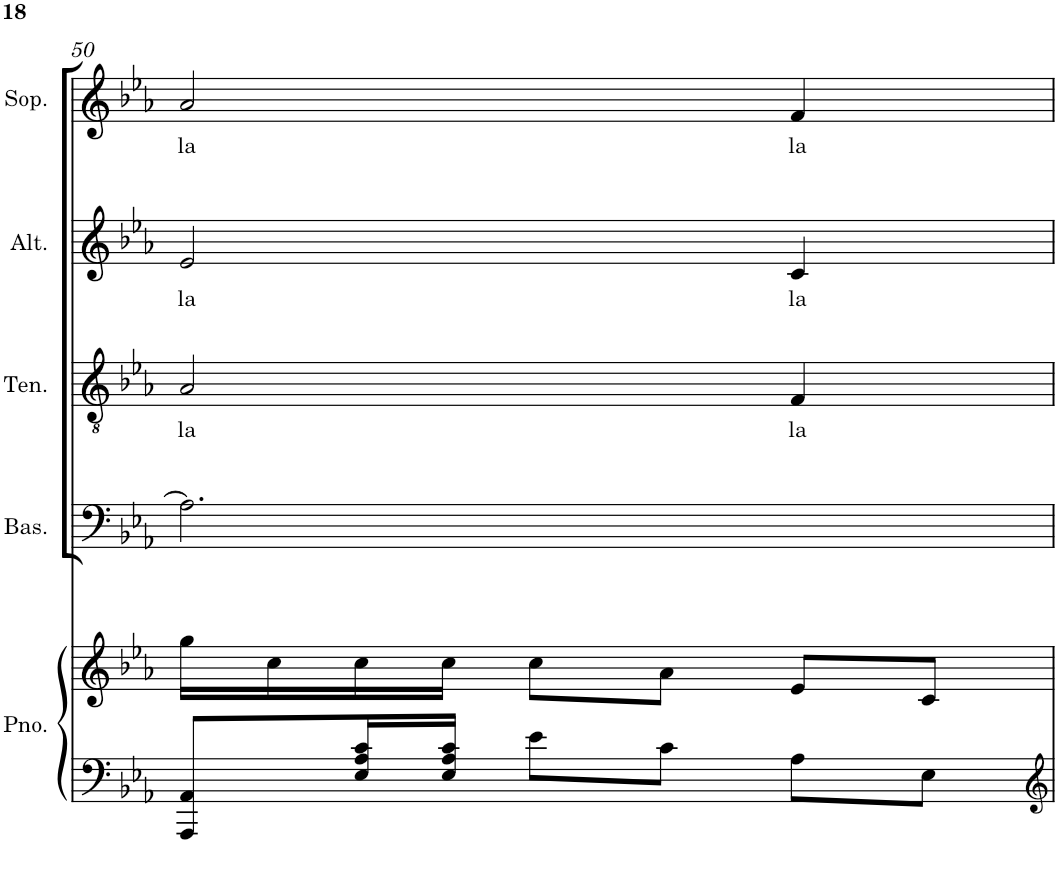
**kern	**kern	**kern	**kern	**text	**kern	**text	**kern	**text
*part5	*part5	*part4	*part3	*part3	*part2	*part2	*part1	*part1
*staff6	*staff5	*staff4	*staff3	*staff3	*staff2	*staff2	*staff1	*staff1
*I"Piano	*	*I"Bass	*I"Tenor	*	*I"Alto	*	*I"Soprano	*
*I'Pno.	*	*I'Bas.	*I'Ten.	*	*I'Alt.	*	*I'Sop.	*
!!LO:PB:g=z
*clefF4	*clefG2	*clefF4	*clefGv2	*	*clefG2	*	*clefG2	*
*k[b-e-a-]	*k[b-e-a-]	*k[b-e-a-]	*k[b-e-a-]	*	*k[b-e-a-]	*	*k[b-e-a-]	*
*E-:	*E-:	*E-:	*E-:	*	*E-:	*	*E-:	*
*M3/4	*M3/4	*M3/4	*M3/4	*	*M3/4	*	*M3/4	*
=50	=50	=50	=50	=50	=50	=50	=50	=50
!	!	!	!	!LO:LY:b	!	!LO:LY:b	!	!LO:LY:b
8AAA-/ 8AA-/L	16gg\LL	2.A-\]	2A-/	la	2e-/	la	2a-/	la
.	16cc\	.	.	.	.	.	.	.
16E-/ 16A-/ 16c/L	16cc\	.	.	.	.	.	.	.
16E-/ 16A-/ 16c/JJ	16cc\JJ	.	.	.	.	.	.	.
8e-\L	8cc\L	.	.	.	.	.	.	.
8c\J	8a-\J	.	.	.	.	.	.	.
!	!	!	!	!LO:LY:b	!	!LO:LY:b	!	!LO:LY:b
8A-\L	8e-/L	.	4F/	la	4c/	la	4f/	la
8E-\J	8c/J	.	.	.	.	.	.	.
=	=	=	=	=	=	=	=	=
*-	*-	*-	*-	*-	*-	*-	*-	*-
